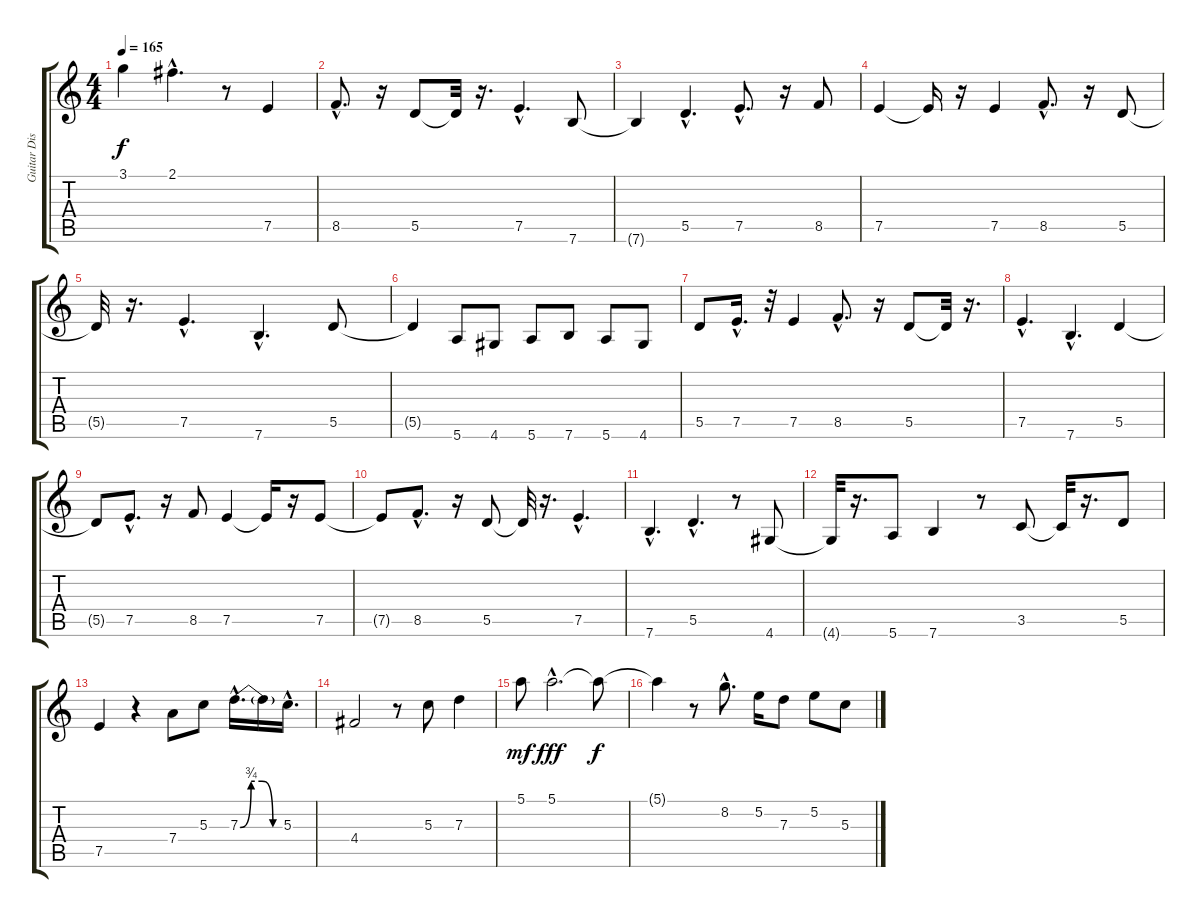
\track ("Guitar Dis" "Guitar Dis") {instrument distortionguitar}
\staff {score tabs}
\tuning (E4 B3 G3 D3 A2 E2) {hide}
\ts (4 4)
\tempo 165
\clef g2
\ks c
3.1{t}.4{dy f} 2.1{hac}.4{d} r.8 7.5.4 |
8.5{hac}.8{d} r.16 5.5.8 5.5{t}.32 r.16{d} 7.5{hac}.4{d} 7.6.8 |
7.6{t}.4 5.5{hac}.4{d} 7.5{hac}.8{d} r.16 8.5.8 |
7.5.4 7.5{t}.16 r.16 7.5.4 8.5{hac}.8{d} r.16 5.5.8 |
5.5{t}.32 r.16{d} 7.5{hac}.4{d} 7.6{hac}.4{d} 5.5.8 |
5.5{t}.4 5.6.8 4.6.8 5.6.8 7.6.8 5.6.8 4.6.8 |
5.5.8 7.5{hac}.16{d} r.32 7.5.4 8.5{hac}.8{d} r.16 5.5.8 5.5{t}.32 r.16{d} |
7.5{hac}.4{d} 7.6{hac}.4{d} 5.5.4 |
5.5{t}.8 7.5{hac}.8{d} r.16 8.5.8 7.5.4 7.5{t}.16 r.16 7.5.8 |
7.5{t}.8 8.5{hac}.8{d} r.16 5.5.8 5.5{t}.32 r.16{d} 7.5{hac}.4{d} |
7.6{hac}.4{d} 5.5{hac}.4{d} r.8 4.6.8 |
4.6{t}.32 r.16{d} 5.6.8 7.6.4 r.8 3.5.8 3.5{t}.32 r.16{d} 5.5.8 |
7.5.4 r.4 7.4.8 5.3.8 7.3{be (custom 0 0 15 3 30 3 45 0 60 0) hac}.16{d} 7.3{t}.16 5.3{hac}.16{d} |
4.4.2 r.8 5.3.8 7.3.4 |
5.1.8{dy mf} 5.1{hac}.2{d dy fff} 5.1{t}.8{dy f} |
5.1{t}.4 r.8 8.2{hac}.8{d} 5.2.16 7.3.8 5.2.8 5.3.8
